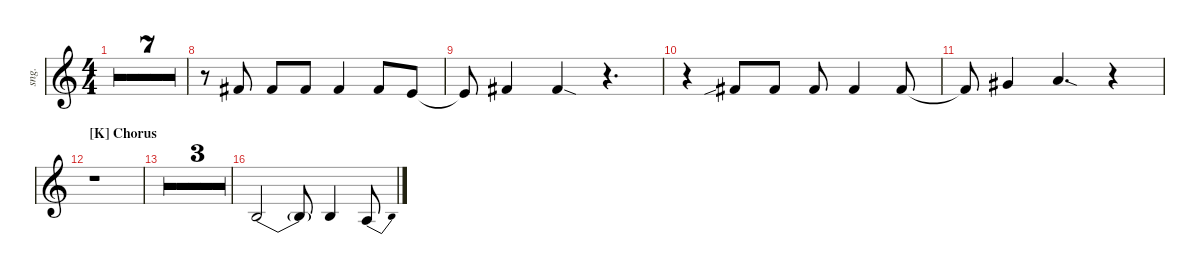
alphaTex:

\defaultSystemsLayout 4
\hideDynamics
\bracketExtendMode nobrackets
\otherSystemsTrackNameOrientation horizontal
\track ("V. Harmony 1" "sng.") {defaultSystemsLayout 4 multiBarRest instrument voiceoohs}
\staff {score}
\tuning (E4 B3 G3 D3 A2 E2)
\ts (4 4)
\tempo 125
\clef g2
\ks c
r.1{dy mp} |
r.1 |
r.1 |
r.1 |
r.1 |
r.1 |
r.1 |
r.8 7.2{acc #}.8{dy mf} 7.2{acc #}.8 7.2{acc #}.8 7.2{acc #}.4 7.2{acc #}.8 5.2.8 |
5.2{t}.8 7.2{acc #}.4 7.2{sod acc #}.4 r.4{d} |
r.4 7.2{sib acc #}.8 7.2{acc #}.8 7.2{acc #}.8 7.2{acc #}.4 7.2{acc #}.8 |
7.2{t acc #}.8 9.2{acc #}.4 10.2{sod}.4{d} r.4 |
\section ("K" "Chorus")
r.1 |
r.1 |
r.1 |
r.1 |
9.4{be (bendrelease 12.6 0 25.2 4 38.4 4 46.8 0)}.2 9.4{t}.8 9.4.4 7.4{be (bend 0 0 28.2 4)}.8
